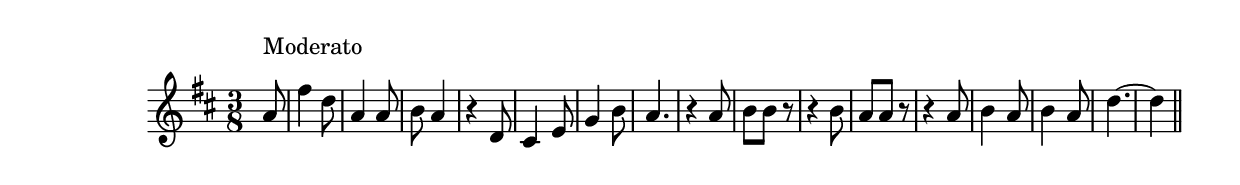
\version "2.14.0"
%{\header {
  title = "If Your Foot Is Pretty, Show It (United States)"
  composer = "anonymous"
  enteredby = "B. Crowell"
}%}
\score{{\key d \major
\time 3/8
%{\tempo 8=120
%}\relative a' {
  \partial 8
  a8^\markup{\column { "Moderato" " " }} |
  fis'4 d8 | a4 a8 | b8 a4 | r4 d,8 | cis4 e8 | g4 b8 | a4. | r4 a8 |
  b8 b r | r4 b8 | a8 a r | r4 a8 | b4 a8 | b4 a8 | d4.~ | d4
  \bar "||"
}

}}